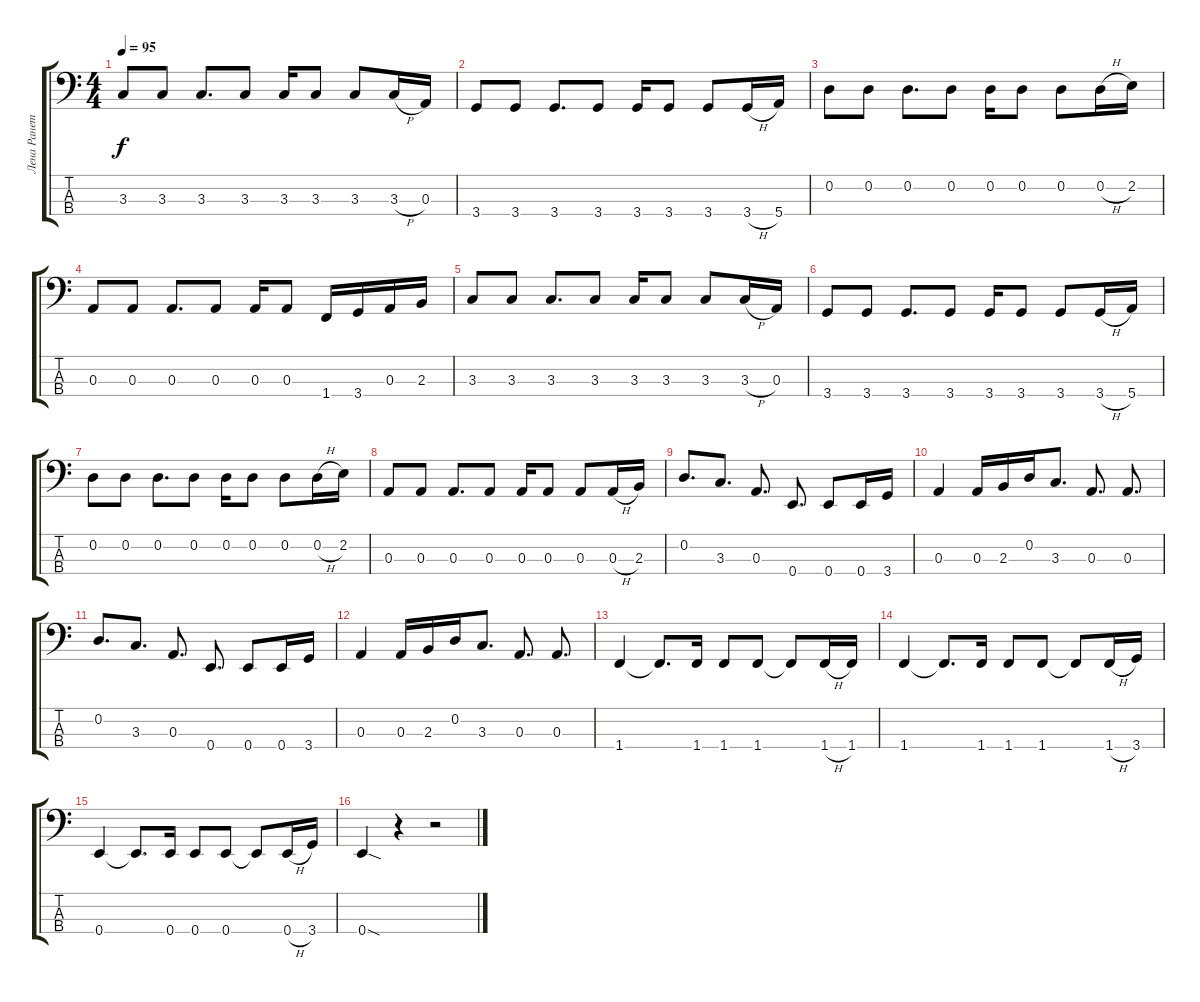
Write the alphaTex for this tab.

\track ("Лена Ранетка" "Лена Ранет") {instrument synthbass2}
\staff {score tabs}
\tuning (G2 D2 A1 E1) {hide}
\ts (4 4)
\tempo 95
\clef f4
\ks c
3.3.8{dy f} 3.3.8 3.3.8{d} 3.3.8 3.3.16 3.3.8 3.3.8 3.3{h}.16 0.3.16 |
3.4.8 3.4.8 3.4.8{d} 3.4.8 3.4.16 3.4.8 3.4.8 3.4{h}.16 5.4.16 |
0.2.8 0.2.8 0.2.8{d} 0.2.8 0.2.16 0.2.8 0.2.8 0.2{h}.16 2.2.16 |
0.3.8 0.3.8 0.3.8{d} 0.3.8 0.3.16 0.3.8 1.4.16 3.4.16 0.3.16 2.3.16 |
3.3.8 3.3.8 3.3.8{d} 3.3.8 3.3.16 3.3.8 3.3.8 3.3{h}.16 0.3.16 |
3.4.8 3.4.8 3.4.8{d} 3.4.8 3.4.16 3.4.8 3.4.8 3.4{h}.16 5.4.16 |
0.2.8 0.2.8 0.2.8{d} 0.2.8 0.2.16 0.2.8 0.2.8 0.2{h}.16 2.2.16 |
0.3.8 0.3.8 0.3.8{d} 0.3.8 0.3.16 0.3.8 0.3.8 0.3{h}.16 2.3.16 |
0.2.8{d} 3.3.8{d} 0.3.8{d} 0.4.8{d} 0.4.8 0.4.16 3.4.16 |
0.3.4 0.3.16 2.3.16 0.2.16 3.3.8{d} 0.3.8{d} 0.3.8{d} |
0.2.8{d} 3.3.8{d} 0.3.8{d} 0.4.8{d} 0.4.8 0.4.16 3.4.16 |
0.3.4 0.3.16 2.3.16 0.2.16 3.3.8{d} 0.3.8{d} 0.3.8{d} |
1.4.4 1.4{t}.8{d} 1.4.16 1.4.8 1.4.8 1.4{t}.8 1.4{h}.16 1.4.16 |
1.4.4 1.4{t}.8{d} 1.4.16 1.4.8 1.4.8 1.4{t}.8 1.4{h}.16 3.4.16 |
0.4.4 0.4{t}.8{d} 0.4.16 0.4.8 0.4.8 0.4{t}.8 0.4{h}.16 3.4.16 |
0.4{sod}.4 r.4 r.2
